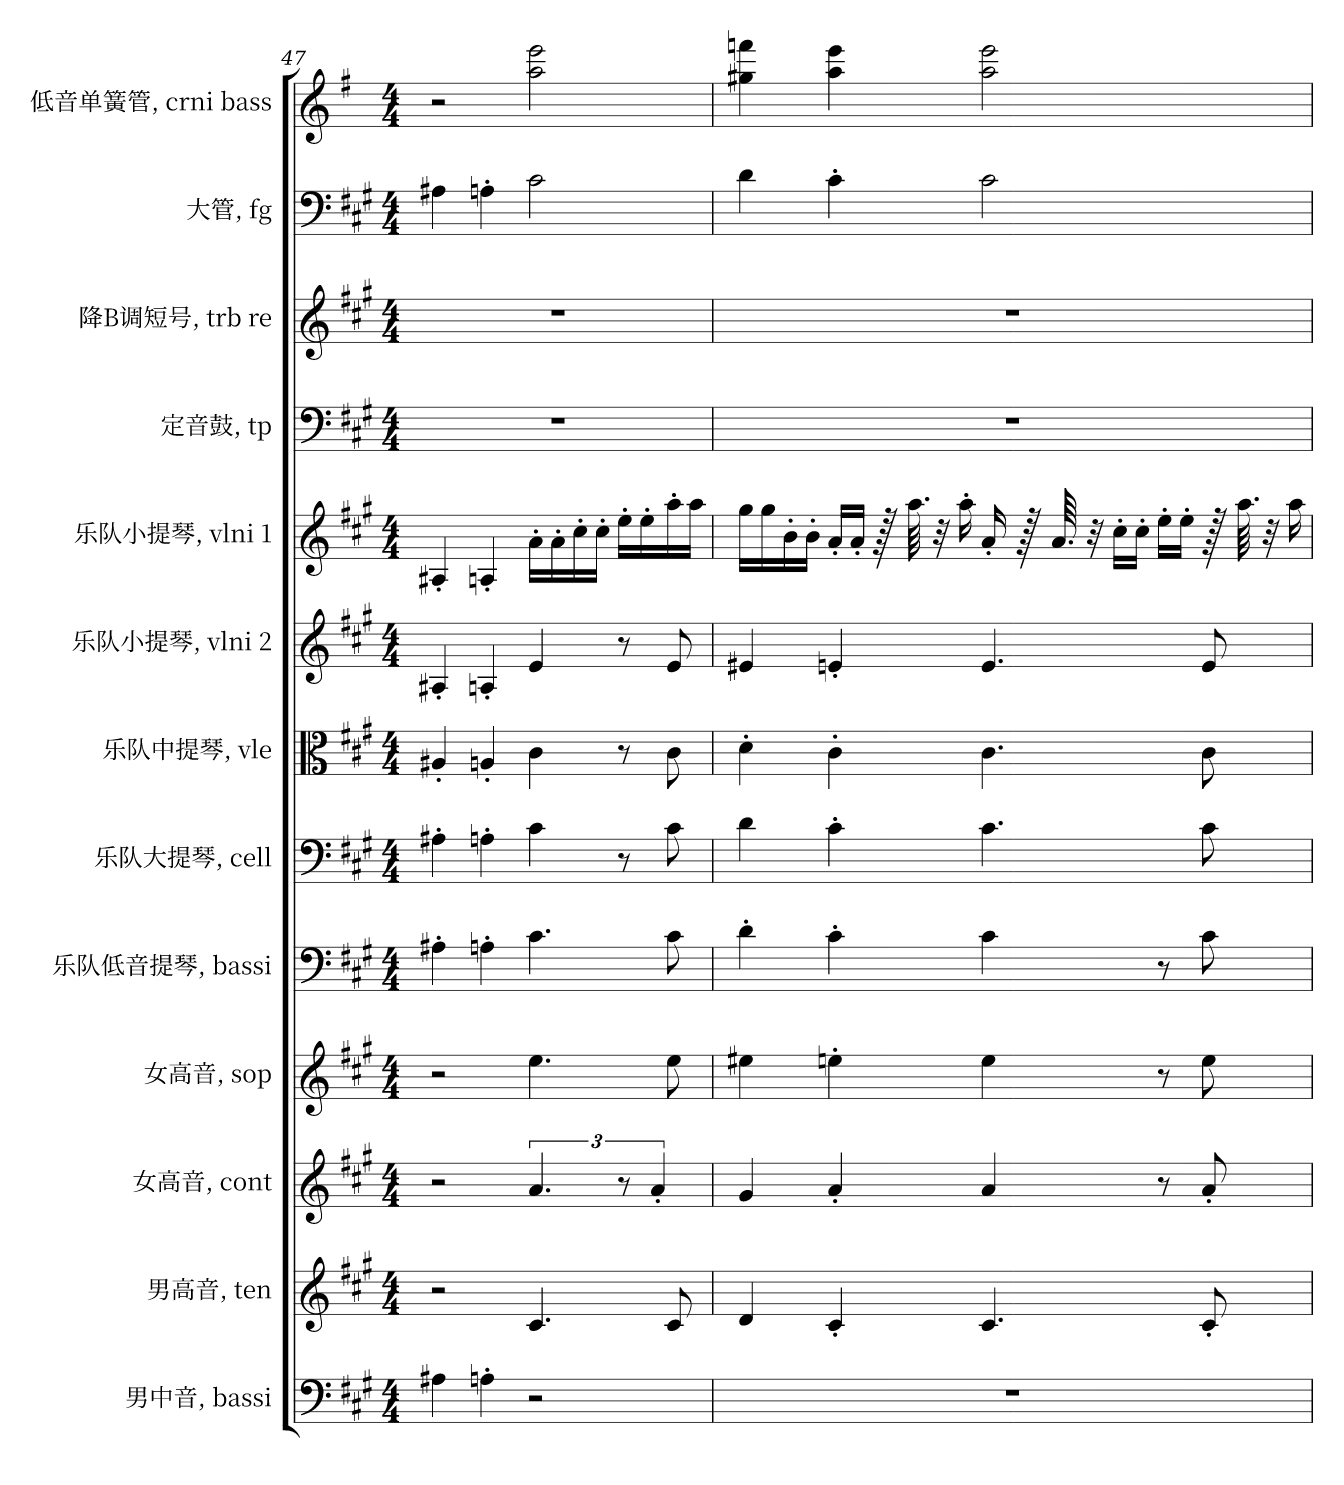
**kern	**kern	**kern	**kern	**kern	**kern	**kern	**kern	**kern	**kern	**kern	**kern	**kern
*part13	*part12	*part11	*part10	*part9	*part8	*part7	*part6	*part5	*part4	*part3	*part2	*part1
*staff13	*staff12	*staff11	*staff10	*staff9	*staff8	*staff7	*staff6	*staff5	*staff4	*staff3	*staff2	*staff1
*I"男中音, bassi	*I"男高音, ten	*I"女高音, cont	*I"女高音, sop	*I"乐队低音提琴, bassi	*I"乐队大提琴, cell	*I"乐队中提琴, vle	*I"乐队小提琴, vlni 2	*I"乐队小提琴, vlni 1	*I"定音鼓, tp	*I"降B调短号, trb re	*I"大管, fg	*I"低音单簧管, crni bass
*	*	*	*I'S.	*	*	*	*	*	*	*	*	*
!!LO:PB:g=z
*clefF4	*clefG2	*clefG2	*clefG2	*clefF4	*clefF4	*clefC3	*clefG2	*clefG2	*clefF4	*clefG2	*clefF4	*clefG2
*	*	*	*	*ITrd7c12	*	*	*	*	*	*ITrd1c2	*	*ITrd8c14
*k[f#c#g#]	*k[f#c#g#]	*k[f#c#g#]	*k[f#c#g#]	*k[f#c#g#]	*k[f#c#g#]	*k[f#c#g#]	*k[f#c#g#]	*k[f#c#g#]	*k[f#c#g#]	*k[f#]	*k[f#c#g#]	*k[f#]
*M4/4	*M4/4	*M4/4	*M4/4	*M4/4	*M4/4	*M4/4	*M4/4	*M4/4	*M4/4	*M4/4	*M4/4	*M4/4
=47	=47	=47	=47	=47	=47	=47	=47	=47	=47	=47	=47	=47
4A#X\	2r	2r	2r	4AA#X'\	4A#X'\	4A#X'/	4A#X'/	4A#X'/	1r	1r	4A#X\	2r
4An'\	.	.	.	4AAn'\	4An'\	4An'/	4An'/	4An'/	.	.	4An'\	.
2r	4.c#/	6.a/	4.ee\	4.C#\	4c#\	4c#\	4e/	16a'\LL	.	.	2c#\	2a\ 2ee\
.	.	.	.	.	.	.	.	16a'\	.	.	.	.
.	.	.	.	.	.	.	.	16cc#'\	.	.	.	.
.	.	.	.	.	.	.	.	16cc#'\JJ	.	.	.	.
.	.	12r	.	.	8r	8r	8r	16ee'\LL	.	.	.	.
.	.	.	.	.	.	.	.	16ee'\	.	.	.	.
.	.	6a'/	.	.	.	.	.	.	.	.	.	.
.	8c#/	.	8ee\	8C#\	8c#\	8c#\	8e/	16aa'\	.	.	.	.
.	.	.	.	.	.	.	.	16aa\JJ	.	.	.	.
=48	=48	=48	=48	=48	=48	=48	=48	=48	=48	=48	=48	=48
1r	4d/	4g#/	4ee#X\	4D'\	4d\	4d'\	4e#X/	16gg#\LL	1r	1r	4d\	4g#X\ 4ffn\
.	.	.	.	.	.	.	.	16gg#\	.	.	.	.
.	.	.	.	.	.	.	.	16b'\	.	.	.	.
.	.	.	.	.	.	.	.	16b'\JJ	.	.	.	.
.	4c#'/	4a'/	4een'\	4C#'\	4c#'\	4c#'\	4en'/	16a'/LL	.	.	4c#'\	4a\ 4ee\
.	.	.	.	.	.	.	.	16a'/JJ	.	.	.	.
.	.	.	.	.	.	.	.	128r	.	.	.	.
.	.	.	.	.	.	.	.	64.aa\	.	.	.	.
.	.	.	.	.	.	.	.	32r	.	.	.	.
.	.	.	.	.	.	.	.	16aa'\	.	.	.	.
.	4.c#/	4a/	4ee\	4C#\	4.c#\	4.c#\	4.e/	16a'/	.	.	2c#\	2a\ 2ee\
.	.	.	.	.	.	.	.	128r	.	.	.	.
.	.	.	.	.	.	.	.	64.a/	.	.	.	.
.	.	.	.	.	.	.	.	32r	.	.	.	.
.	.	.	.	.	.	.	.	16cc#'\LL	.	.	.	.
.	.	.	.	.	.	.	.	16cc#'\JJ	.	.	.	.
.	.	8r	8r	8r	.	.	.	16ee'\LL	.	.	.	.
.	.	.	.	.	.	.	.	16ee'\JJ	.	.	.	.
.	8c#'/	8a'/	8ee\	8C#\	8c#\	8c#\	8e/	128r	.	.	.	.
.	.	.	.	.	.	.	.	64.aa\	.	.	.	.
.	.	.	.	.	.	.	.	32r	.	.	.	.
.	.	.	.	.	.	.	.	16aa\	.	.	.	.
=	=	=	=	=	=	=	=	=	=	=	=	=
*-	*-	*-	*-	*-	*-	*-	*-	*-	*-	*-	*-	*-
